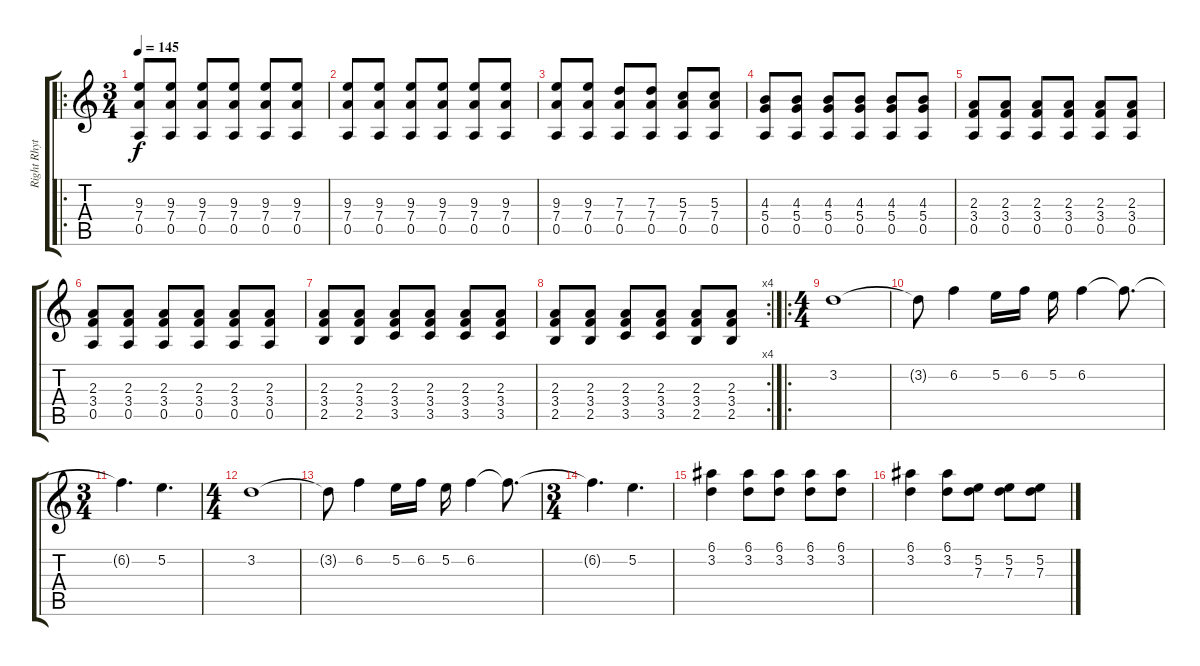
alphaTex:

\track ("Right Rhythm" "Right Rhyt") {instrument distortionguitar}
\staff {score tabs}
\tuning (E4 B3 G3 D3 A2 D2) {hide}
\ro
\ts (3 4)
\tempo 145
\clef g2
\ks c
(9.3 7.4 0.5).8{dy f} (9.3 7.4 0.5).8 (9.3 7.4 0.5).8 (9.3 7.4 0.5).8 (9.3 7.4 0.5).8 (9.3 7.4 0.5).8 |
(9.3 7.4 0.5).8 (9.3 7.4 0.5).8 (9.3 7.4 0.5).8 (9.3 7.4 0.5).8 (9.3 7.4 0.5).8 (9.3 7.4 0.5).8 |
(9.3 7.4 0.5).8 (9.3 7.4 0.5).8 (7.3 7.4 0.5).8 (7.3 7.4 0.5).8 (5.3 7.4 0.5).8 (5.3 7.4 0.5).8 |
(4.3 5.4 0.5).8 (4.3 5.4 0.5).8 (4.3 5.4 0.5).8 (4.3 5.4 0.5).8 (4.3 5.4 0.5).8 (4.3 5.4 0.5).8 |
(2.3 3.4 0.5).8 (2.3 3.4 0.5).8 (2.3 3.4 0.5).8 (2.3 3.4 0.5).8 (2.3 3.4 0.5).8 (2.3 3.4 0.5).8 |
(2.3 3.4 0.5).8 (2.3 3.4 0.5).8 (2.3 3.4 0.5).8 (2.3 3.4 0.5).8 (2.3 3.4 0.5).8 (2.3 3.4 0.5).8 |
(2.3 3.4 2.5).8 (2.3 3.4 2.5).8 (2.3 3.4 3.5).8 (2.3 3.4 3.5).8 (2.3 3.4 3.5).8 (2.3 3.4 3.5).8 |
\rc 4
(2.3 3.4 2.5).8 (2.3 3.4 2.5).8 (2.3 3.4 3.5).8 (2.3 3.4 3.5).8 (2.3 3.4 2.5).8 (2.3 3.4 2.5).8 |
\ro
\ts (4 4)
3.2.1 |
3.2{t}.8 6.2.4 5.2.16 6.2.16 5.2.16 6.2.4 6.2{t}.8{d} |
\ts (3 4)
6.2{t}.4{d} 5.2.4{d} |
\ts (4 4)
3.2.1 |
3.2{t}.8 6.2.4 5.2.16 6.2.16 5.2.16 6.2.4 6.2{t}.8{d} |
\ts (3 4)
6.2{t}.4{d} 5.2.4{d} |
(6.1 3.2).4 (6.1 3.2).8 (6.1 3.2).8 (6.1 3.2).8 (6.1 3.2).8 |
(6.1 3.2).4 (6.1 3.2).8 (5.2 7.3).8 (5.2 7.3).8 (5.2 7.3).8
